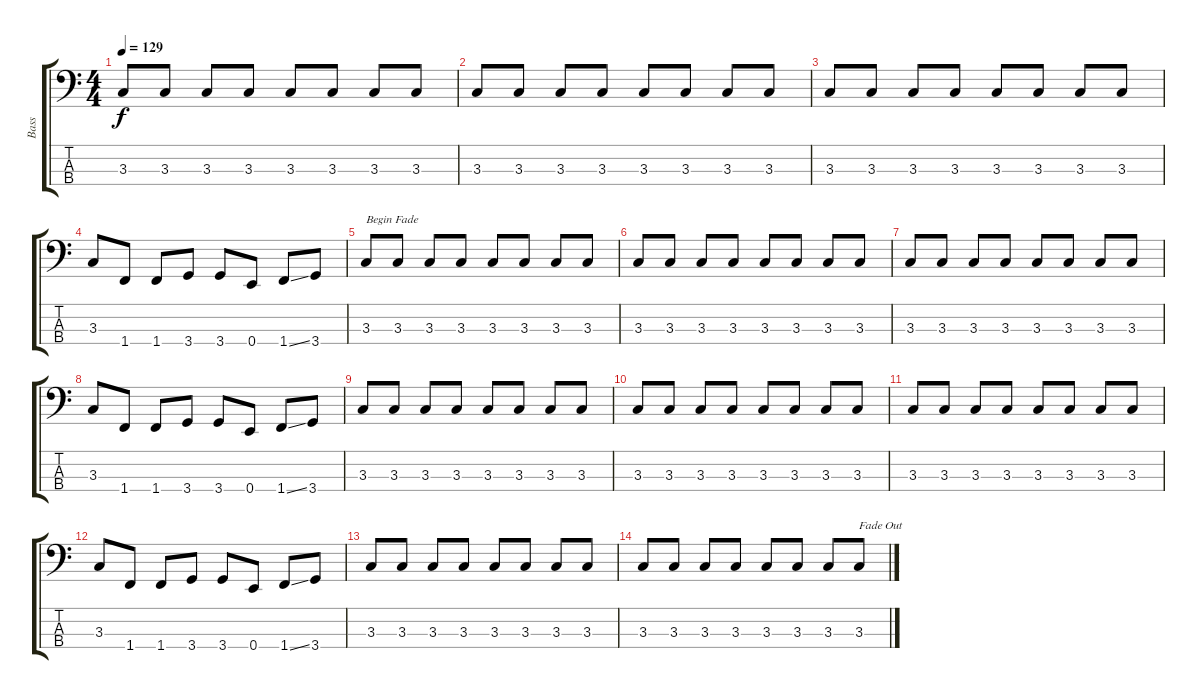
\track ("Bass" "Bass") {instrument electricbassfinger}
\staff {score tabs}
\tuning (G2 D2 A1 E1) {hide}
\ts (4 4)
\tempo 129
\clef f4
\ks c
3.3.8{dy f} 3.3.8 3.3.8 3.3.8 3.3.8 3.3.8 3.3.8 3.3.8 |
3.3.8 3.3.8 3.3.8 3.3.8 3.3.8 3.3.8 3.3.8 3.3.8 |
3.3.8 3.3.8 3.3.8 3.3.8 3.3.8 3.3.8 3.3.8 3.3.8 |
3.3.8 1.4.8 1.4.8 3.4.8 3.4.8 0.4.8 1.4{ss}.8 3.4.8 |
3.3.8{txt "Begin Fade"} 3.3.8 3.3.8 3.3.8 3.3.8 3.3.8 3.3.8 3.3.8 |
3.3.8 3.3.8 3.3.8 3.3.8 3.3.8 3.3.8 3.3.8 3.3.8 |
3.3.8 3.3.8 3.3.8 3.3.8 3.3.8 3.3.8 3.3.8 3.3.8 |
3.3.8 1.4.8 1.4.8 3.4.8 3.4.8 0.4.8 1.4{ss}.8 3.4.8 |
3.3.8 3.3.8 3.3.8 3.3.8 3.3.8 3.3.8 3.3.8 3.3.8 |
3.3.8 3.3.8 3.3.8 3.3.8 3.3.8 3.3.8 3.3.8 3.3.8 |
3.3.8 3.3.8 3.3.8 3.3.8 3.3.8 3.3.8 3.3.8 3.3.8 |
3.3.8 1.4.8 1.4.8 3.4.8 3.4.8 0.4.8 1.4{ss}.8 3.4.8 |
3.3.8 3.3.8 3.3.8 3.3.8 3.3.8 3.3.8 3.3.8 3.3.8 |
3.3.8 3.3.8 3.3.8 3.3.8 3.3.8 3.3.8 3.3.8 3.3.8{txt "Fade Out"}
